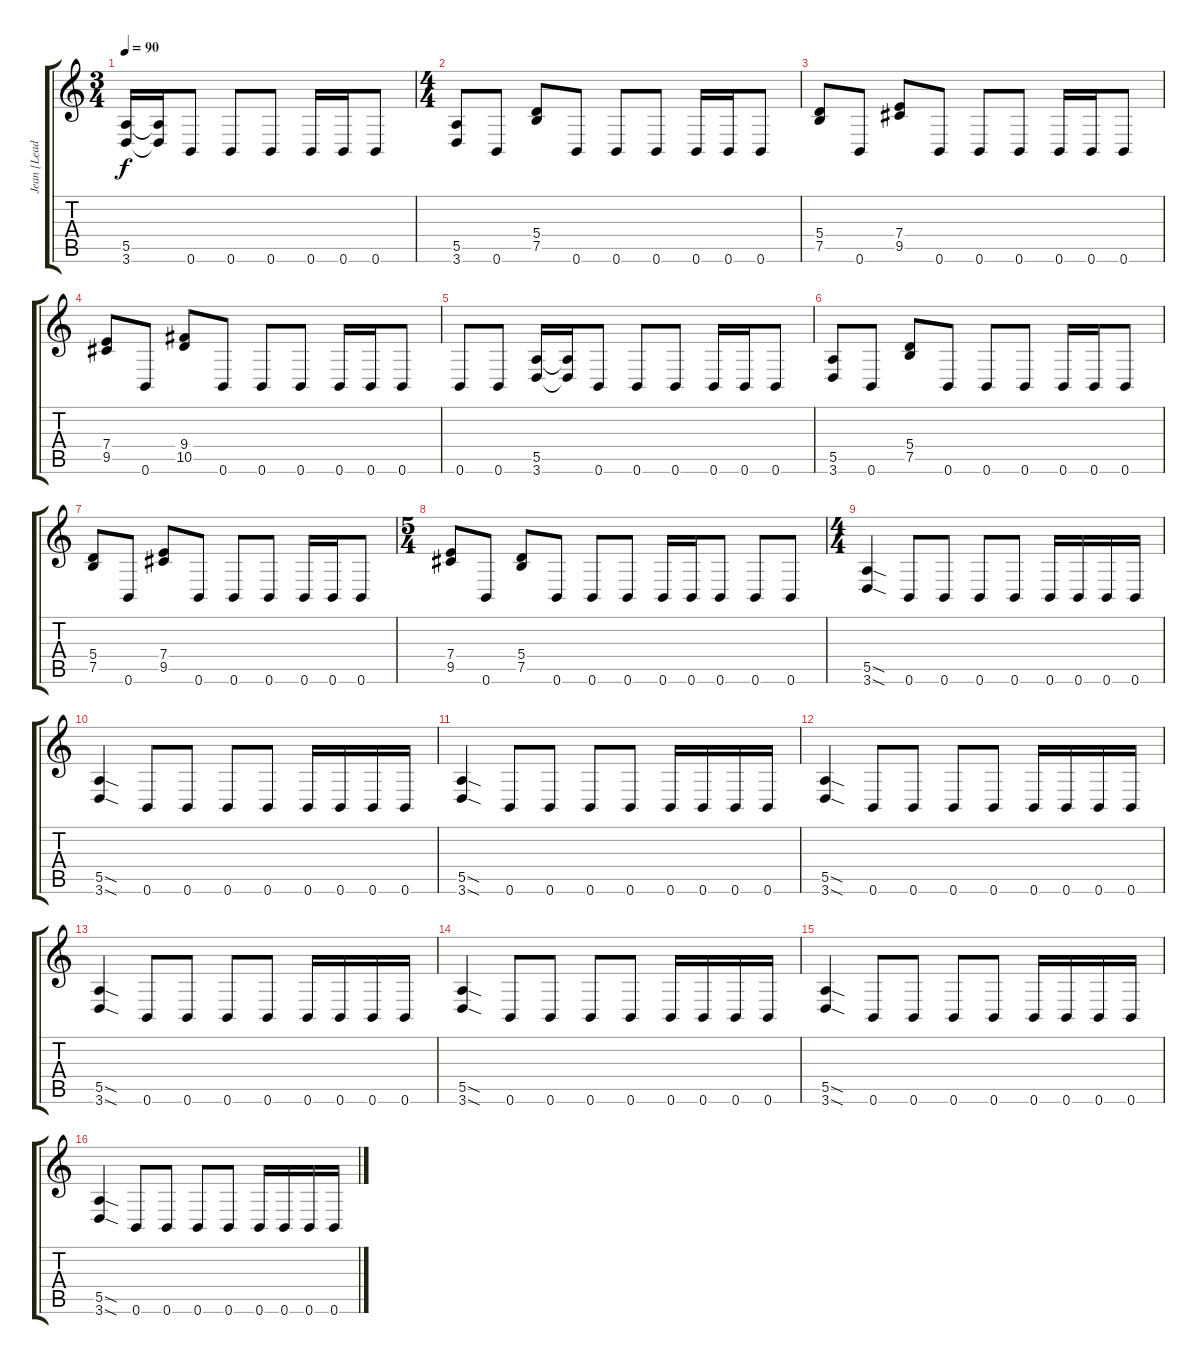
\track ("Jean [Lead]" "Jean [Lead") {instrument distortionguitar}
\staff {score tabs}
\tuning (B3 Gb3 D3 A2 E2 B1) {hide}
\ts (3 4)
\tempo 90
\clef g2
\ks c
(5.5 3.6).16{dy f} (5.5{t} 3.6{t}).16 0.6.8 0.6.8 0.6.8 0.6.16 0.6.16 0.6.8 |
\ts (4 4)
(5.5 3.6).8 0.6.8 (5.4 7.5).8 0.6.8 0.6.8 0.6.8 0.6.16 0.6.16 0.6.8 |
(5.4 7.5).8 0.6.8 (7.4 9.5).8 0.6.8 0.6.8 0.6.8 0.6.16 0.6.16 0.6.8 |
(7.4 9.5).8 0.6.8 (9.4 10.5).8 0.6.8 0.6.8 0.6.8 0.6.16 0.6.16 0.6.8 |
0.6.8 0.6.8 (5.5 3.6).16 (5.5{t} 3.6{t}).16 0.6.8 0.6.8 0.6.8 0.6.16 0.6.16 0.6.8 |
(5.5 3.6).8 0.6.8 (5.4 7.5).8 0.6.8 0.6.8 0.6.8 0.6.16 0.6.16 0.6.8 |
(5.4 7.5).8 0.6.8 (7.4 9.5).8 0.6.8 0.6.8 0.6.8 0.6.16 0.6.16 0.6.8 |
\ts (5 4)
(7.4 9.5).8 0.6.8 (5.4 7.5).8 0.6.8 0.6.8 0.6.8 0.6.16 0.6.16 0.6.8 0.6.8 0.6.8 |
\ts (4 4)
(5.5{sod} 3.6{sod}).4 0.6.8 0.6.8 0.6.8 0.6.8 0.6.16 0.6.16 0.6.16 0.6.16 |
(5.5{sod} 3.6{sod}).4 0.6.8 0.6.8 0.6.8 0.6.8 0.6.16 0.6.16 0.6.16 0.6.16 |
(5.5{sod} 3.6{sod}).4 0.6.8 0.6.8 0.6.8 0.6.8 0.6.16 0.6.16 0.6.16 0.6.16 |
(5.5{sod} 3.6{sod}).4 0.6.8 0.6.8 0.6.8 0.6.8 0.6.16 0.6.16 0.6.16 0.6.16 |
(5.5{sod} 3.6{sod}).4 0.6.8 0.6.8 0.6.8 0.6.8 0.6.16 0.6.16 0.6.16 0.6.16 |
(5.5{sod} 3.6{sod}).4 0.6.8 0.6.8 0.6.8 0.6.8 0.6.16 0.6.16 0.6.16 0.6.16 |
(5.5{sod} 3.6{sod}).4 0.6.8 0.6.8 0.6.8 0.6.8 0.6.16 0.6.16 0.6.16 0.6.16 |
(5.5{sod} 3.6{sod}).4 0.6.8 0.6.8 0.6.8 0.6.8 0.6.16 0.6.16 0.6.16 0.6.16
